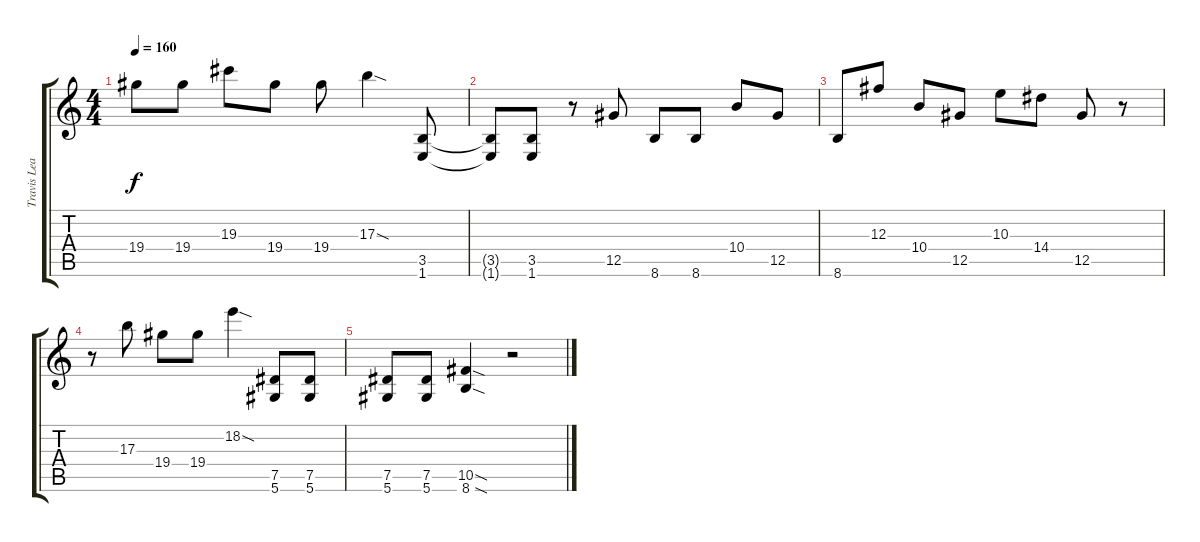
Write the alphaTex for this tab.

\track ("Travis Lead" "Travis Lea") {instrument distortionguitar}
\staff {score tabs}
\tuning (Eb4 Bb3 Gb3 Db3 Ab2 Eb2) {hide}
\ts (4 4)
\tempo 160
\clef g2
\ks c
19.4.8{dy f} 19.4.8 19.3.8 19.4.8 19.4.8 17.3{sod}.4 (3.5 1.6).8 |
(3.5{t} 1.6{t}).8 (3.5 1.6).8 r.8 12.5.8 8.6.8 8.6.8 10.4.8 12.5.8 |
8.6.8 12.3.8 10.4.8 12.5.8 10.3.8 14.4.8 12.5.8 r.8 |
r.8 17.3.8 19.4.8 19.4.8 18.2{sod}.4 (7.5 5.6).8 (7.5 5.6).8 |
(7.5 5.6).8 (7.5 5.6).8 (10.5{sod} 8.6{sod}).4 r.2
